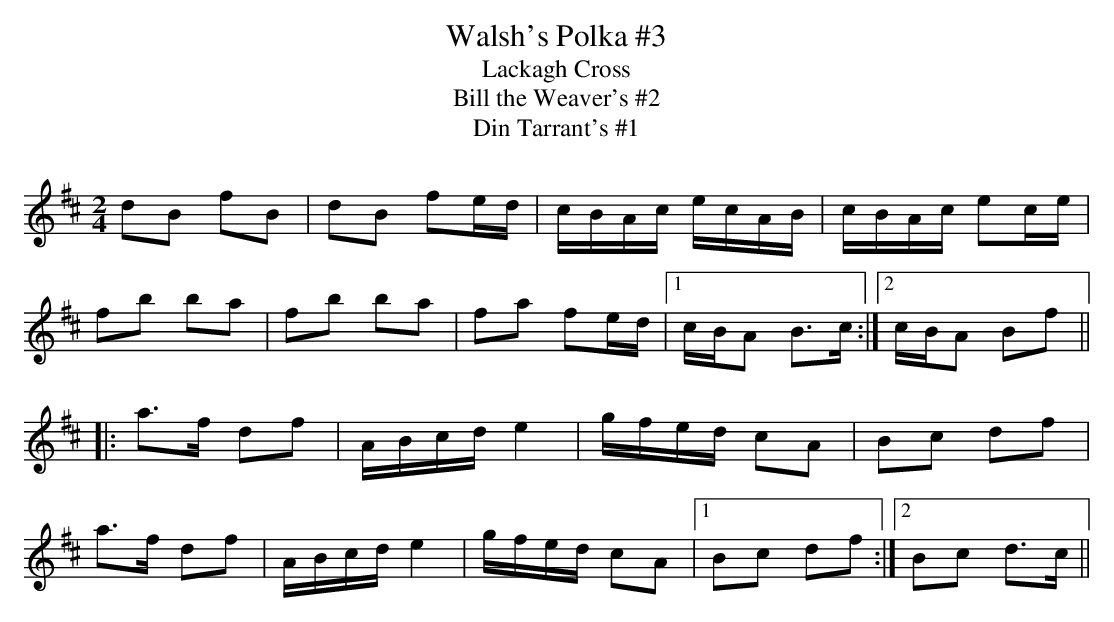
X:1
T:Walsh's Polka #3
T:Lackagh Cross
T:Bill the Weaver's #2
T:Din Tarrant's #1
M:2/4
L:1/8
K:D
dB fB|dB fe/d/|c/B/A/c/ e/c/A/B/|c/B/A/c/ ec/e/|
fb ba|fb ba|fa fe/d/|1 c/B/A B>c:|2 c/B/A Bf||
|:a>f df|A/B/c/d/ e2|g/f/e/d/ cA|Bc df|
a>f df|A/B/c/d/ e2|g/f/e/d/ cA|1 Bc df:|2 Bc d>c||
